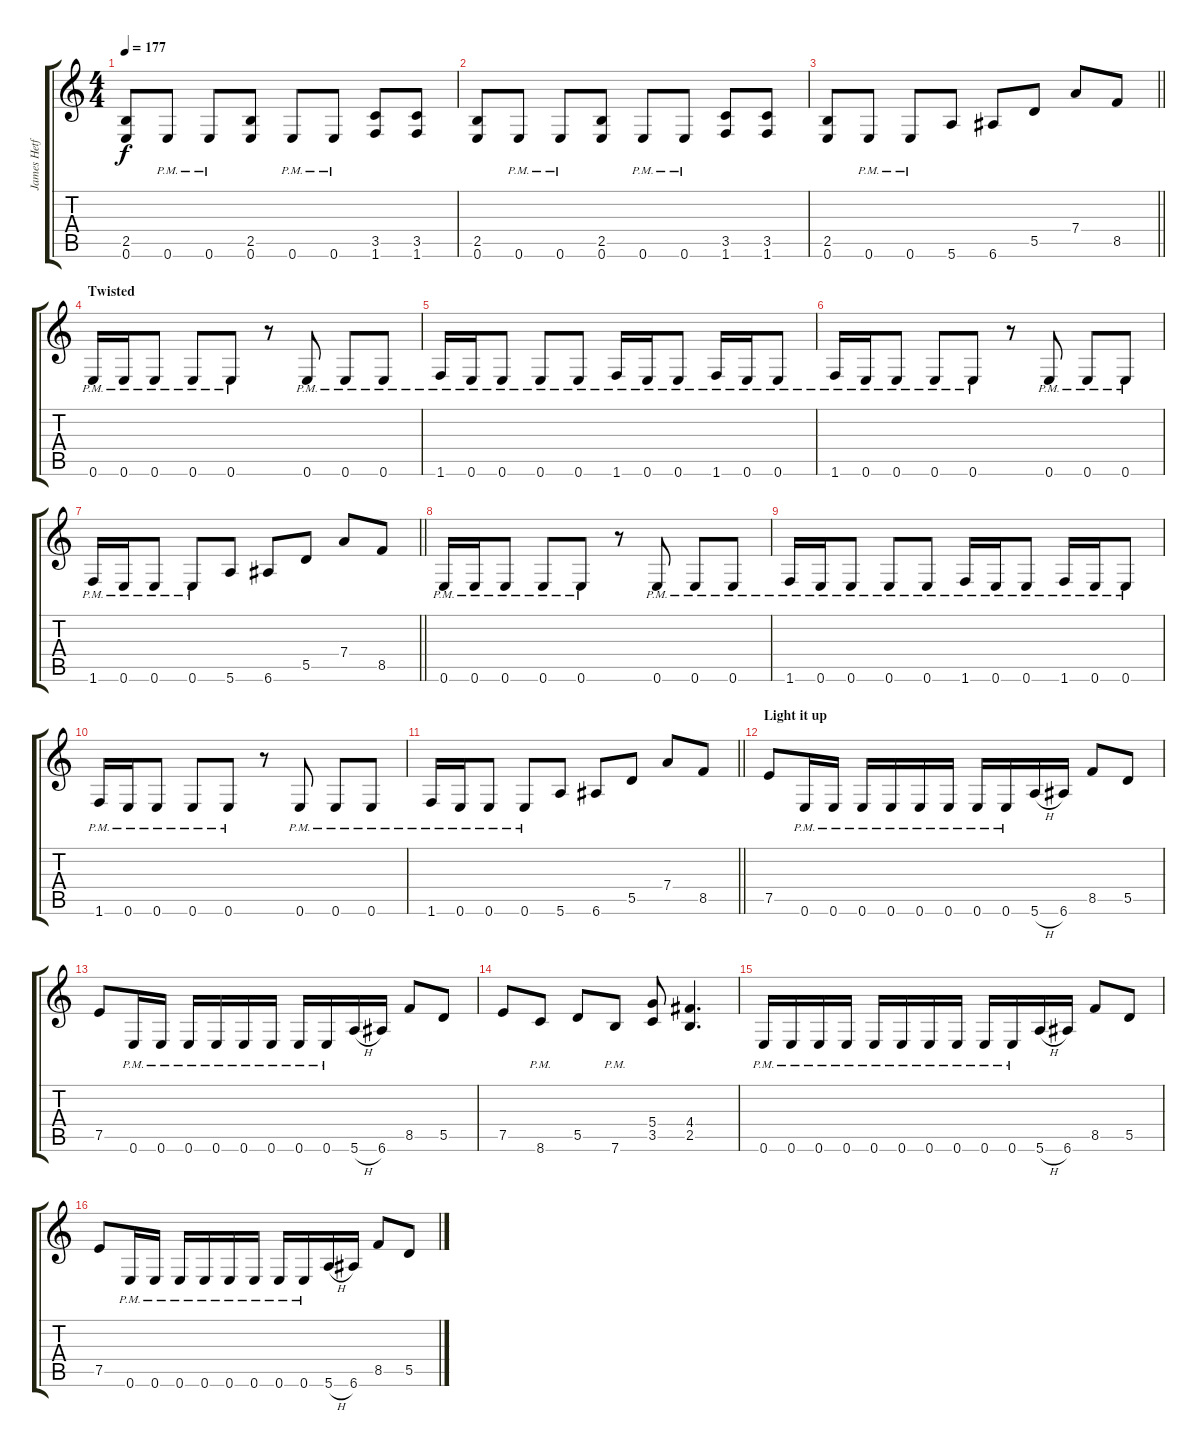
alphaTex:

\track ("James Hetfield" "James Hetf") {instrument distortionguitar}
\staff {score tabs}
\tuning (E4 B3 G3 D3 A2 E2) {hide}
\ts (4 4)
\tempo 177
\clef g2
\ks c
(2.5 0.6).8{dy f} 0.6{pm}.8 0.6{pm}.8 (2.5 0.6).8 0.6{pm}.8 0.6{pm}.8 (3.5 1.6).8 (3.5 1.6).8 |
(2.5 0.6).8 0.6{pm}.8 0.6{pm}.8 (2.5 0.6).8 0.6{pm}.8 0.6{pm}.8 (3.5 1.6).8 (3.5 1.6).8 |
\barLineRight lightlight
(2.5 0.6).8 0.6{pm}.8 0.6{pm}.8 5.6.8 6.6.8 5.5.8 7.4.8 8.5.8 |
\section ("" "Twisted")
0.6{pm}.16 0.6{pm}.16 0.6{pm}.8 0.6{pm}.8 0.6{pm}.8 r.8 0.6{pm}.8 0.6{pm}.8 0.6{pm}.8 |
1.6{pm}.16 0.6{pm}.16 0.6{pm}.8 0.6{pm}.8 0.6{pm}.8 1.6{pm}.16 0.6{pm}.16 0.6{pm}.8 1.6{pm}.16 0.6{pm}.16 0.6{pm}.8 |
1.6{pm}.16 0.6{pm}.16 0.6{pm}.8 0.6{pm}.8 0.6{pm}.8 r.8 0.6{pm}.8 0.6{pm}.8 0.6{pm}.8 |
\barLineRight lightlight
1.6{pm}.16 0.6{pm}.16 0.6{pm}.8 0.6{pm}.8 5.6.8 6.6.8 5.5.8 7.4.8 8.5.8 |
0.6{pm}.16 0.6{pm}.16 0.6{pm}.8 0.6{pm}.8 0.6{pm}.8 r.8 0.6{pm}.8 0.6{pm}.8 0.6{pm}.8 |
1.6{pm}.16 0.6{pm}.16 0.6{pm}.8 0.6{pm}.8 0.6{pm}.8 1.6{pm}.16 0.6{pm}.16 0.6{pm}.8 1.6{pm}.16 0.6{pm}.16 0.6{pm}.8 |
1.6{pm}.16 0.6{pm}.16 0.6{pm}.8 0.6{pm}.8 0.6{pm}.8 r.8 0.6{pm}.8 0.6{pm}.8 0.6{pm}.8 |
\barLineRight lightlight
1.6{pm}.16 0.6{pm}.16 0.6{pm}.8 0.6{pm}.8 5.6.8 6.6.8 5.5.8 7.4.8 8.5.8 |
\section ("" "Light it up")
7.5.8 0.6{pm}.16 0.6{pm}.16 0.6{pm}.16 0.6{pm}.16 0.6{pm}.16 0.6{pm}.16 0.6{pm}.16 0.6{pm}.16 5.6{h}.16 6.6.16 8.5.8 5.5.8 |
7.5.8 0.6{pm}.16 0.6{pm}.16 0.6{pm}.16 0.6{pm}.16 0.6{pm}.16 0.6{pm}.16 0.6{pm}.16 0.6{pm}.16 5.6{h}.16 6.6.16 8.5.8 5.5.8 |
7.5.8 8.6{pm}.8 5.5.8 7.6{pm}.8 (5.4 3.5).8 (4.4 2.5).4{d} |
0.6{pm}.16 0.6{pm}.16 0.6{pm}.16 0.6{pm}.16 0.6{pm}.16 0.6{pm}.16 0.6{pm}.16 0.6{pm}.16 0.6{pm}.16 0.6{pm}.16 5.6{h}.16 6.6.16 8.5.8 5.5.8 |
7.5.8 0.6{pm}.16 0.6{pm}.16 0.6{pm}.16 0.6{pm}.16 0.6{pm}.16 0.6{pm}.16 0.6{pm}.16 0.6{pm}.16 5.6{h}.16 6.6.16 8.5.8 5.5.8
